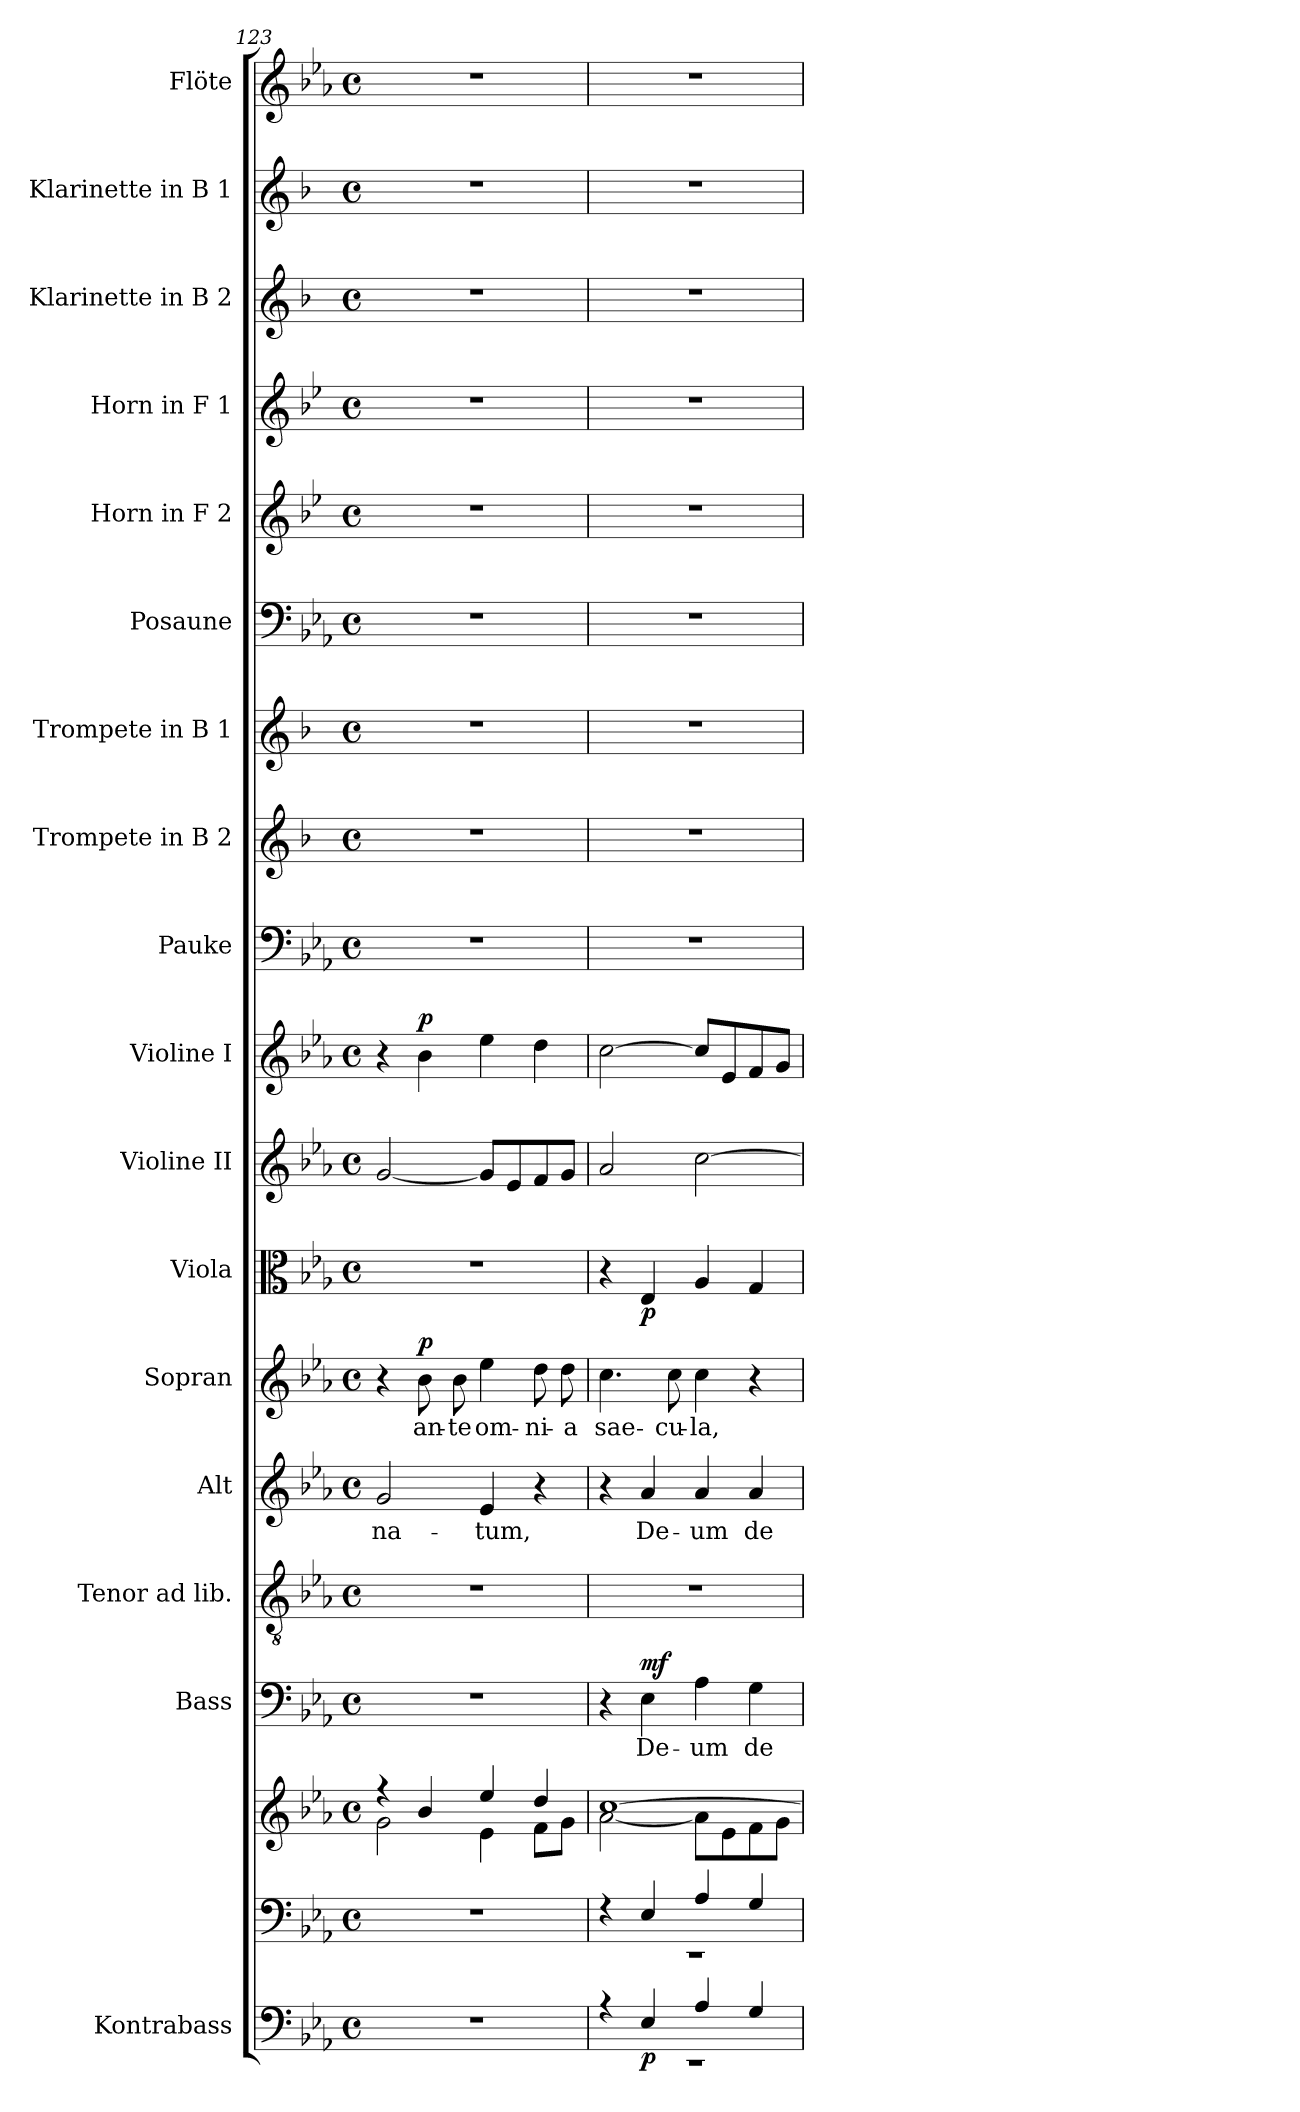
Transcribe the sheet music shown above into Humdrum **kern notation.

**kern	**dynam	**kern	**kern	**kern	**text	**dynam	**kern	**kern	**text	**kern	**text	**dynam	**kern	**dynam	**kern	**kern	**dynam	**kern	**kern	**kern	**kern	**kern	**kern	**kern	**kern	**kern
*part18	*part18	*part17	*part17	*part16	*part16	*part16	*part15	*part14	*part14	*part13	*part13	*part13	*part12	*part12	*part11	*part10	*part10	*part9	*part8	*part7	*part6	*part5	*part4	*part3	*part2	*part1
*staff19	*staff19	*staff18	*staff17	*staff16	*staff16	*staff16	*staff15	*staff14	*staff14	*staff13	*staff13	*staff13	*staff12	*staff12	*staff11	*staff10	*staff10	*staff9	*staff8	*staff7	*staff6	*staff5	*staff4	*staff3	*staff2	*staff1
*I"Kontrabass	*	*	*	*I"Bass	*	*	*I"Tenor ad lib.	*I"Alt	*	*I"Sopran	*	*	*I"Viola	*	*I"Violine II	*I"Violine I	*	*I"Pauke	*I"Trompete in B 2	*I"Trompete in B 1	*I"Posaune	*I"Horn in F 2	*I"Horn in F 1	*I"Klarinette in B 2	*I"Klarinette in B 1	*I"Flöte
*I'Kb.	*	*	*	*I'B	*	*	*I'T	*I'A	*	*I'S	*	*	*I'Vla.	*	*I'Vl. II	*I'Vl. I	*	*I'Pk.	*	*	*I'Pos.	*I'Hrn. 2	*I'Hrn. 1	*	*	*I'Fl.
*clefF4	*	*clefF4	*clefG2	*clefF4	*	*	*clefGv2	*clefG2	*	*clefG2	*	*	*clefC3	*	*clefG2	*clefG2	*	*clefF4	*clefG2	*clefG2	*clefF4	*clefG2	*clefG2	*clefG2	*clefG2	*clefG2
*ITrd7c12	*	*	*	*	*	*	*	*	*	*	*	*	*	*	*	*	*	*	*ITrd1c2	*ITrd1c2	*	*ITrd4c7	*ITrd4c7	*ITrd1c2	*ITrd1c2	*
*k[b-e-a-]	*	*k[b-e-a-]	*k[b-e-a-]	*k[b-e-a-]	*	*	*k[b-e-a-]	*k[b-e-a-]	*	*k[b-e-a-]	*	*	*k[b-e-a-]	*	*k[b-e-a-]	*k[b-e-a-]	*	*k[b-e-a-]	*k[b-e-a-]	*k[b-e-a-]	*k[b-e-a-]	*k[b-e-a-]	*k[b-e-a-]	*k[b-e-a-]	*k[b-e-a-]	*k[b-e-a-]
*E-:	*	*E-:	*E-:	*E-:	*	*	*E-:	*E-:	*	*E-:	*	*	*E-:	*	*E-:	*E-:	*	*E-:	*E-:	*E-:	*E-:	*E-:	*E-:	*E-:	*E-:	*E-:
*M4/4	*	*M4/4	*M4/4	*M4/4	*	*	*M4/4	*M4/4	*	*M4/4	*	*	*M4/4	*	*M4/4	*M4/4	*	*M4/4	*M4/4	*M4/4	*M4/4	*M4/4	*M4/4	*M4/4	*M4/4	*M4/4
*met(c)	*	*met(c)	*met(c)	*met(c)	*	*	*met(c)	*met(c)	*	*met(c)	*	*	*met(c)	*	*met(c)	*met(c)	*	*met(c)	*met(c)	*met(c)	*met(c)	*met(c)	*met(c)	*met(c)	*met(c)	*met(c)
=123	=123	=123	=123	=123	=123	=123	=123	=123	=123	=123	=123	=123	=123	=123	=123	=123	=123	=123	=123	=123	=123	=123	=123	=123	=123	=123
*	*	*	*^	*	*	*	*	*	*	*	*	*	*	*	*	*	*	*	*	*	*	*	*	*	*	*
!	!	!	!	!	!	!	!	!	!	!LO:LY:b	!	!	!	!	!	!	!	!	!	!	!	!	!	!	!	!	!
1r	.	1r	4rff	2g\	1r	.	.	1r	2g/	na-	4r	.	.	1r	.	[2g/	4r	.	1r	1r	1r	1r	1r	1r	1r	1r	1r
!	!	!	!	!	!	!	!	!	!	!	!	!LO:LY:b	!LO:DY:a	!	!	!	!	!LO:DY:a	!	!	!	!	!	!	!	!	!
.	.	.	4b-/	.	.	.	.	.	.	.	8b-\	an-	p	.	.	.	4b-\	p	.	.	.	.	.	.	.	.	.
!	!	!	!	!	!	!	!	!	!	!	!	!LO:LY:b	!	!	!	!	!	!	!	!	!	!	!	!	!	!	!
.	.	.	.	.	.	.	.	.	.	.	8b-\	-te	.	.	.	.	.	.	.	.	.	.	.	.	.	.	.
!	!	!	!	!	!	!	!	!	!	!LO:LY:b	!	!LO:LY:b	!	!	!	!	!	!	!	!	!	!	!	!	!	!	!
.	.	.	4ee-/	4e-\	.	.	.	.	4e-/	-tum,	4ee-\	om-	.	.	.	8g/L]	4ee-\	.	.	.	.	.	.	.	.	.	.
.	.	.	.	.	.	.	.	.	.	.	.	.	.	.	.	8e-/	.	.	.	.	.	.	.	.	.	.	.
!	!	!	!	!	!	!	!	!	!	!	!	!LO:LY:b	!	!	!	!	!	!	!	!	!	!	!	!	!	!	!
.	.	.	4dd/	8f\L	.	.	.	.	4r	.	8dd\	-ni-	.	.	.	8f/	4dd\	.	.	.	.	.	.	.	.	.	.
!	!	!	!	!	!	!	!	!	!	!	!	!LO:LY:b	!	!	!	!	!	!	!	!	!	!	!	!	!	!	!
.	.	.	.	8g\J	.	.	.	.	.	.	8dd\	-a	.	.	.	8g/J	.	.	.	.	.	.	.	.	.	.	.
=124	=124	=124	=124	=124	=124	=124	=124	=124	=124	=124	=124	=124	=124	=124	=124	=124	=124	=124	=124	=124	=124	=124	=124	=124	=124	=124	=124
*^	*	*^	*	*	*	*	*	*	*	*	*	*	*	*	*	*	*	*	*	*	*	*	*	*	*	*	*
!	!	!	!	!	!	!	!	!	!	!	!	!	!	!LO:LY:b	!	!	!	!	!	!	!	!	!	!	!	!	!	!	!
4rG	1rEE	.	4rF	1rEE	[>1cc	[<2a-\	4r	.	.	1r	4r	.	4.cc\	sae-	.	4r	.	2a-/	[2cc\	.	1r	1r	1r	1r	1r	1r	1r	1r	1r
!	!	!LO:DY:b	!	!	!	!	!	!LO:LY:b	!LO:DY:a	!	!	!LO:LY:b	!	!	!	!	!LO:DY:b	!	!	!	!	!	!	!	!	!	!	!	!
4EE-/	.	p	4E-/	.	.	.	4E-\	De-	mf	.	4a-/	De-	.	.	.	4E-/	p	.	.	.	.	.	.	.	.	.	.	.	.
!	!	!	!	!	!	!	!	!	!	!	!	!	!	!LO:LY:b	!	!	!	!	!	!	!	!	!	!	!	!	!	!	!
.	.	.	.	.	.	.	.	.	.	.	.	.	8cc\	-cu-	.	.	.	.	.	.	.	.	.	.	.	.	.	.	.
!	!	!	!	!	!	!	!	!LO:LY:b	!	!	!	!LO:LY:b	!	!LO:LY:b	!	!	!	!	!	!	!	!	!	!	!	!	!	!	!
4AA-/	.	.	4A-/	.	.	8a-\L]	4A-\	-um	.	.	4a-/	-um	4cc\	-la,	.	4A-/	.	[2cc\	8cc/L]	.	.	.	.	.	.	.	.	.	.
.	.	.	.	.	.	8e-\	.	.	.	.	.	.	.	.	.	.	.	.	8e-/	.	.	.	.	.	.	.	.	.	.
!	!	!	!	!	!	!	!	!LO:LY:b	!	!	!	!LO:LY:b	!	!	!	!	!	!	!	!	!	!	!	!	!	!	!	!	!
4GG/	.	.	4G/	.	.	8f\	4G\	de	.	.	4a-/	de	4r	.	.	4G/	.	.	8f/	.	.	.	.	.	.	.	.	.	.
.	.	.	.	.	.	8g\J	.	.	.	.	.	.	.	.	.	.	.	.	8g/J	.	.	.	.	.	.	.	.	.	.
*v	*v	*	*	*	*	*	*	*	*	*	*	*	*	*	*	*	*	*	*	*	*	*	*	*	*	*	*	*	*
*	*	*v	*v	*	*	*	*	*	*	*	*	*	*	*	*	*	*	*	*	*	*	*	*	*	*	*	*	*
*	*	*	*v	*v	*	*	*	*	*	*	*	*	*	*	*	*	*	*	*	*	*	*	*	*	*	*	*
=	=	=	=	=	=	=	=	=	=	=	=	=	=	=	=	=	=	=	=	=	=	=	=	=	=	=
*-	*-	*-	*-	*-	*-	*-	*-	*-	*-	*-	*-	*-	*-	*-	*-	*-	*-	*-	*-	*-	*-	*-	*-	*-	*-	*-
